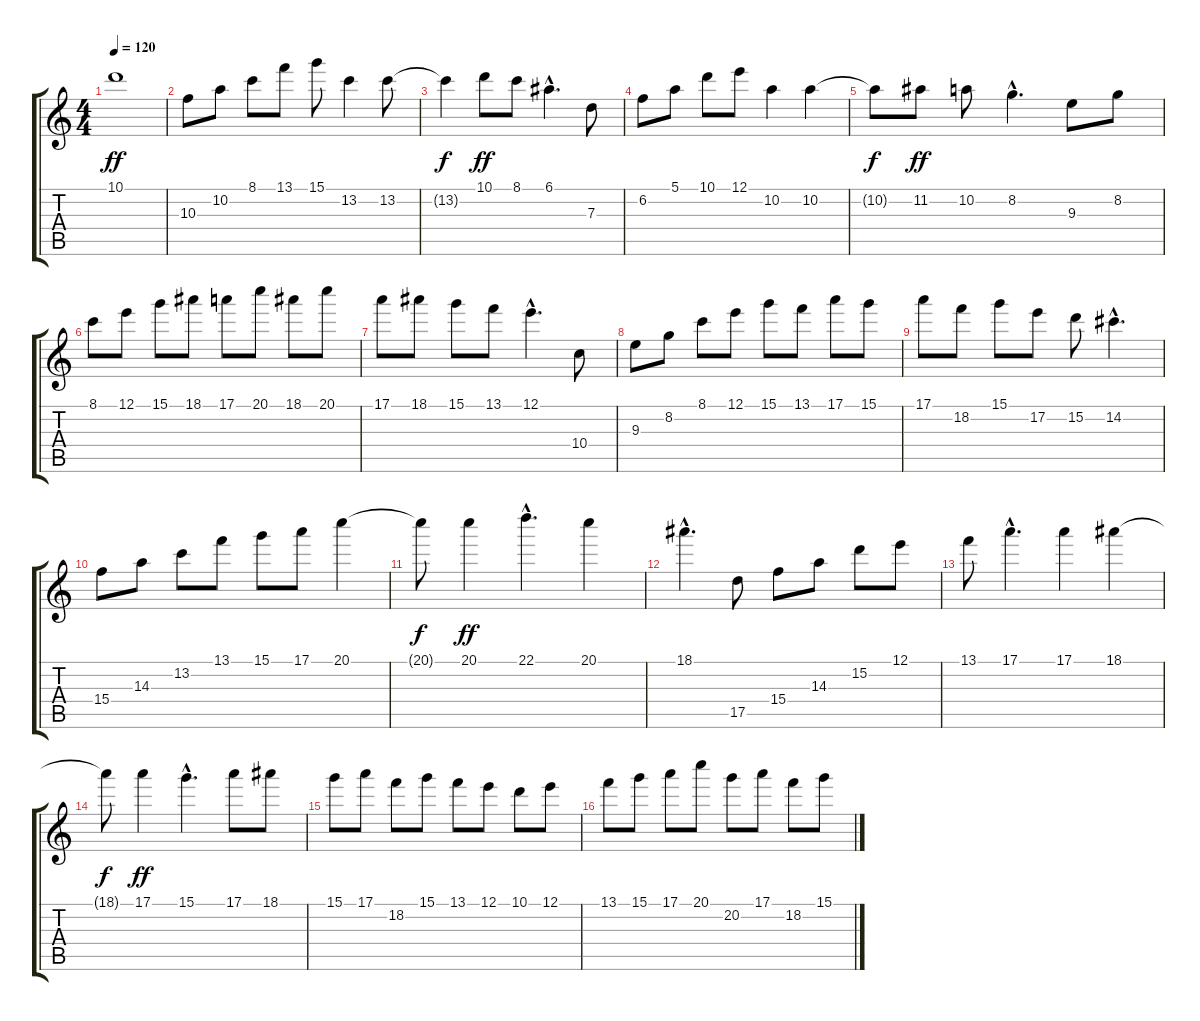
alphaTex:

\track "" {instrument acousticguitarnylon}
\staff {score tabs}
\tuning (E4 B3 G3 D3 A2 E2) {hide}
\ts (4 4)
\tempo 120
\clef g2
\ks c
10.1.1{dy ff} |
10.3.8 10.2.8 8.1.8 13.1.8 15.1.8 13.2.4 13.2.8 |
13.2{t}.4{dy f} 10.1.8{dy ff} 8.1.8 6.1{hac}.4{d} 7.3.8 |
6.2.8 5.1.8 10.1.8 12.1.8 10.2.4 10.2.4 |
10.2{t}.8{dy f} 11.2.8{dy ff} 10.2.8 8.2{hac}.4{d} 9.3.8 8.2.8 |
8.1.8 12.1.8 15.1.8 18.1.8 17.1.8 20.1.8 18.1.8 20.1.8 |
17.1.8 18.1.8 15.1.8 13.1.8 12.1{hac}.4{d} 10.4.8 |
9.3.8 8.2.8 8.1.8 12.1.8 15.1.8 13.1.8 17.1.8 15.1.8 |
17.1.8 18.2.8 15.1.8 17.2.8 15.2.8 14.2{hac}.4{d} |
15.4.8 14.3.8 13.2.8 13.1.8 15.1.8 17.1.8 20.1.4 |
20.1{t}.8{dy f} 20.1.4{dy ff} 22.1{hac}.4{d} 20.1.4 |
18.1{hac}.4{d} 17.5.8 15.4.8 14.3.8 15.2.8 12.1.8 |
13.1.8 17.1{hac}.4{d} 17.1.4 18.1.4 |
18.1{t}.8{dy f} 17.1.4{dy ff} 15.1{hac}.4{d} 17.1.8 18.1.8 |
15.1.8 17.1.8 18.2.8 15.1.8 13.1.8 12.1.8 10.1.8 12.1.8 |
13.1.8 15.1.8 17.1.8 20.1.8 20.2.8 17.1.8 18.2.8 15.1.8
